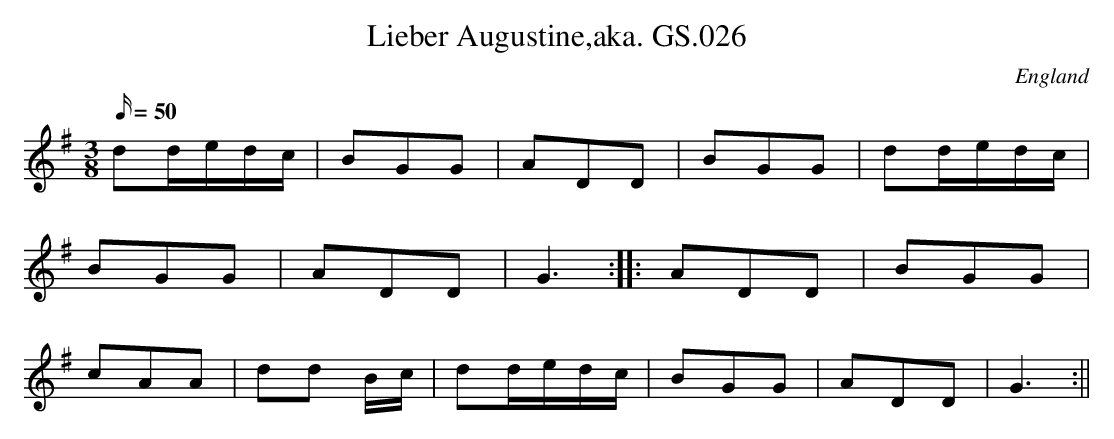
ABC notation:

X:1
T:Lieber Augustine,aka. GS.026
M:3/8
L:1/16
Q:50
O:England
K:G Major
d2dedc | B2G2G2 | A2D2D2 |  B2G2G2 | d2dedc | !
B2G2G2 | A2D2D2 | G6 :||: A2D2D2 | B2G2G2 |! c2A2A2 | d2d2 Bc | d2dedc |
B2G2G2 | A2D2D2 | G6 :||
